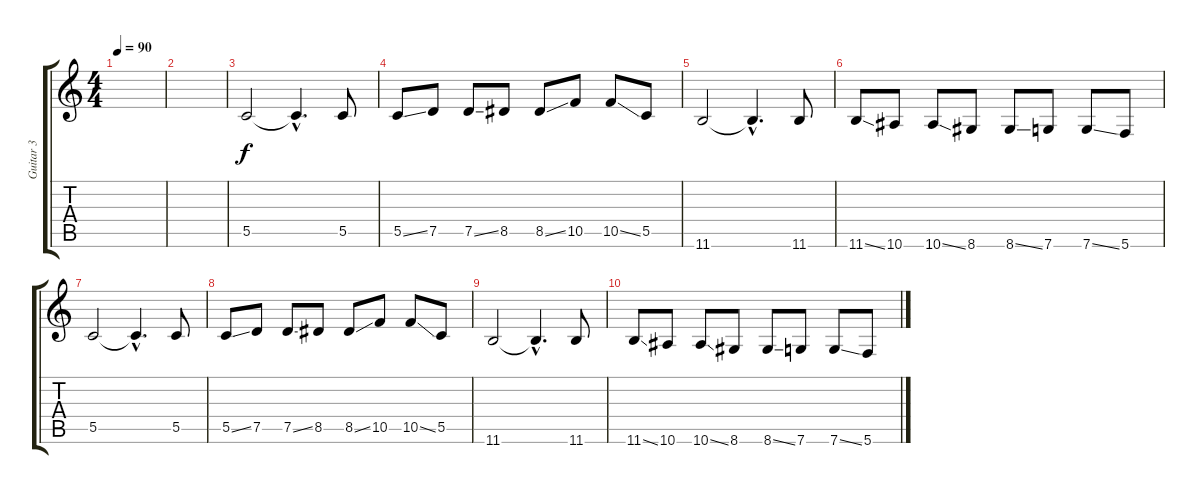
\track ("Guitar 3" "Guitar 3") {instrument distortionguitar}
\staff {score tabs}
\tuning (D4 A3 F3 C3 G2 C2) {hide}
\ts (4 4)
\tempo 90
\clef g2
\ks c
|
|
5.5.2 5.5{hac t}.4{d} 5.5.8 |
5.5{ss}.8 7.5.8 7.5{ss}.8 8.5.8 8.5{ss}.8 10.5.8 10.5{ss}.8 5.5.8 |
11.6.2 11.6{hac t}.4{d} 11.6.8 |
11.6{ss}.8 10.6.8 10.6{ss}.8 8.6.8 8.6{ss}.8 7.6.8 7.6{ss}.8 5.6.8 |
5.5.2 5.5{hac t}.4{d} 5.5.8 |
5.5{ss}.8 7.5.8 7.5{ss}.8 8.5.8 8.5{ss}.8 10.5.8 10.5{ss}.8 5.5.8 |
11.6.2 11.6{hac t}.4{d} 11.6.8 |
11.6{ss}.8 10.6.8 10.6{ss}.8 8.6.8 8.6{ss}.8 7.6.8 7.6{ss}.8 5.6.8
